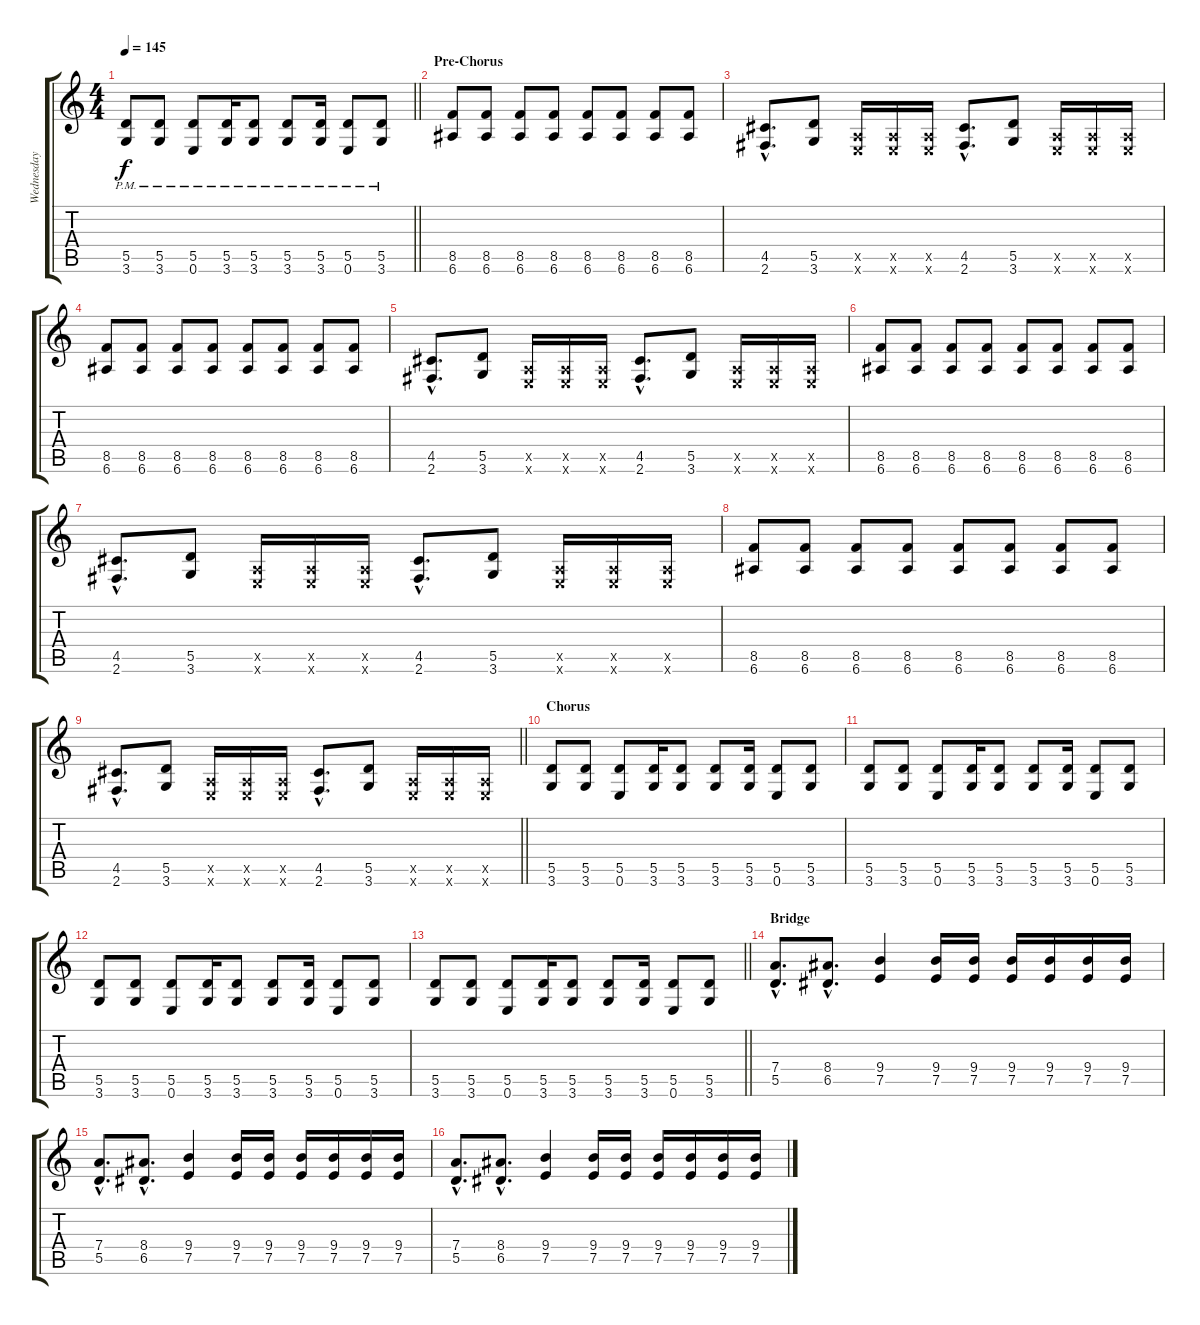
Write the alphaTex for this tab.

\track ("Wednesday 13 - Rhthym Guitar" "Wednesday ") {instrument distortionguitar}
\staff {score tabs}
\tuning (E4 B3 G3 D3 A2 E2) {hide}
\ts (4 4)
\tempo 145
\clef g2
\barLineRight lightlight
\ks c
(5.5{pm} 3.6{pm}).8{dy f} (5.5{pm} 3.6{pm}).8 (5.5{pm} 0.6{pm}).8 (5.5{pm} 3.6{pm}).16 (5.5{pm} 3.6{pm}).8 (5.5{pm} 3.6{pm}).8 (5.5{pm} 3.6{pm}).16 (5.5{pm} 0.6{pm}).8 (5.5{pm} 3.6{pm}).8 |
\section ("" "Pre-Chorus")
(8.5 6.6).8 (8.5 6.6).8 (8.5 6.6).8 (8.5 6.6).8 (8.5 6.6).8 (8.5 6.6).8 (8.5 6.6).8 (8.5 6.6).8 |
(4.5{hac} 2.6{hac}).8{d} (5.5 3.6).8 (0.5{x} 0.6{x}).16 (0.5{x} 0.6{x}).16 (0.5{x} 0.6{x}).16 (4.5{hac} 2.6{hac}).8{d} (5.5 3.6).8 (0.5{x} 0.6{x}).16 (0.5{x} 0.6{x}).16 (0.5{x} 0.6{x}).16 |
(8.5 6.6).8 (8.5 6.6).8 (8.5 6.6).8 (8.5 6.6).8 (8.5 6.6).8 (8.5 6.6).8 (8.5 6.6).8 (8.5 6.6).8 |
(4.5{hac} 2.6{hac}).8{d} (5.5 3.6).8 (0.5{x} 0.6{x}).16 (0.5{x} 0.6{x}).16 (0.5{x} 0.6{x}).16 (4.5{hac} 2.6{hac}).8{d} (5.5 3.6).8 (0.5{x} 0.6{x}).16 (0.5{x} 0.6{x}).16 (0.5{x} 0.6{x}).16 |
(8.5 6.6).8 (8.5 6.6).8 (8.5 6.6).8 (8.5 6.6).8 (8.5 6.6).8 (8.5 6.6).8 (8.5 6.6).8 (8.5 6.6).8 |
(4.5{hac} 2.6{hac}).8{d} (5.5 3.6).8 (0.5{x} 0.6{x}).16 (0.5{x} 0.6{x}).16 (0.5{x} 0.6{x}).16 (4.5{hac} 2.6{hac}).8{d} (5.5 3.6).8 (0.5{x} 0.6{x}).16 (0.5{x} 0.6{x}).16 (0.5{x} 0.6{x}).16 |
(8.5 6.6).8 (8.5 6.6).8 (8.5 6.6).8 (8.5 6.6).8 (8.5 6.6).8 (8.5 6.6).8 (8.5 6.6).8 (8.5 6.6).8 |
\barLineRight lightlight
(4.5{hac} 2.6{hac}).8{d} (5.5 3.6).8 (0.5{x} 0.6{x}).16 (0.5{x} 0.6{x}).16 (0.5{x} 0.6{x}).16 (4.5{hac} 2.6{hac}).8{d} (5.5 3.6).8 (0.5{x} 0.6{x}).16 (0.5{x} 0.6{x}).16 (0.5{x} 0.6{x}).16 |
\section ("" "Chorus")
(5.5 3.6).8 (5.5 3.6).8 (5.5 0.6).8 (5.5 3.6).16 (5.5 3.6).8 (5.5 3.6).8 (5.5 3.6).16 (5.5 0.6).8 (5.5 3.6).8 |
(5.5 3.6).8 (5.5 3.6).8 (5.5 0.6).8 (5.5 3.6).16 (5.5 3.6).8 (5.5 3.6).8 (5.5 3.6).16 (5.5 0.6).8 (5.5 3.6).8 |
(5.5 3.6).8 (5.5 3.6).8 (5.5 0.6).8 (5.5 3.6).16 (5.5 3.6).8 (5.5 3.6).8 (5.5 3.6).16 (5.5 0.6).8 (5.5 3.6).8 |
\barLineRight lightlight
(5.5 3.6).8 (5.5 3.6).8 (5.5 0.6).8 (5.5 3.6).16 (5.5 3.6).8 (5.5 3.6).8 (5.5 3.6).16 (5.5 0.6).8 (5.5 3.6).8 |
\section ("" "Bridge")
(7.4{hac} 5.5{hac}).8{d} (8.4{hac} 6.5{hac}).8{d} (9.4 7.5).4 (9.4 7.5).16 (9.4 7.5).16 (9.4 7.5).16 (9.4 7.5).16 (9.4 7.5).16 (9.4 7.5).16 |
(7.4{hac} 5.5{hac}).8{d} (8.4{hac} 6.5{hac}).8{d} (9.4 7.5).4 (9.4 7.5).16 (9.4 7.5).16 (9.4 7.5).16 (9.4 7.5).16 (9.4 7.5).16 (9.4 7.5).16 |
(7.4{hac} 5.5{hac}).8{d} (8.4{hac} 6.5{hac}).8{d} (9.4 7.5).4 (9.4 7.5).16 (9.4 7.5).16 (9.4 7.5).16 (9.4 7.5).16 (9.4 7.5).16 (9.4 7.5).16
